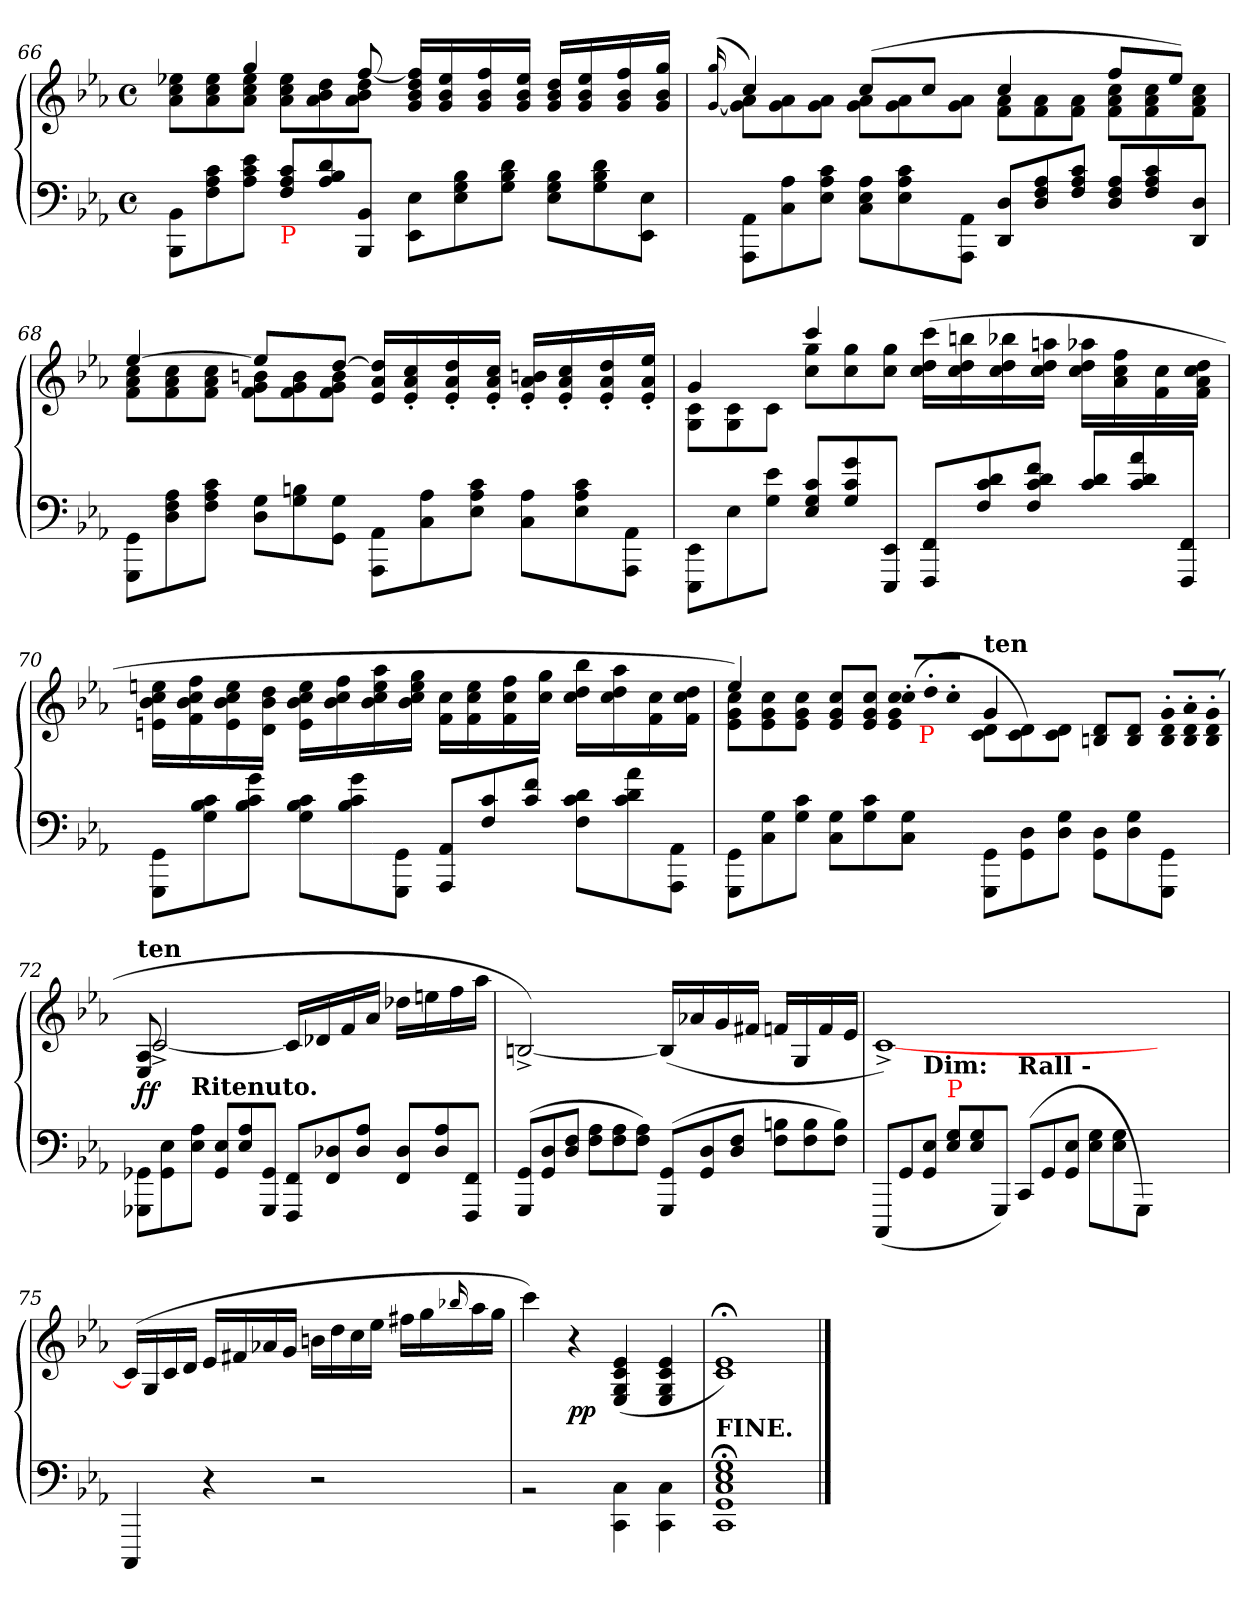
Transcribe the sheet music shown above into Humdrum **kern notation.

**kern	**kern	**dynam
*part1	*part1	*part1
*staff2	*staff1	*staff1/2
*clefF4	*clefG2	*
*k[b-e-a-]	*k[b-e-a-]	*
*M4/4	*M4/4	*
*met(c)	*met(c)	*
*Xtuplet	*Xtuplet	*
=66	=66	=66
*	*^	*
12BB- 12BBB-L	12ee-X\ 12cc\ 12a-\L	6ryy	.
12c 12A- 12F	12ee- 12cc 12a-	.	.
12e- 12c 12A-J	12ee- 12cc 12a-J	6gg/	.
!LO:TX:b:color=red:t=P	!	!	!
12c 12A- 12FL	12ee-\ 12cc\ 12a-\L	.	.
12d 12B- 12A-	12dd 12b- 12a-	12ryy	.
12BB- 12BBB-J	12dd 12b- 12a-J	[12ff/	.
12E- 12EE-L	2ryy	16ff]/ 16dd/ 16b-/ 16g/LL	.
.	.	16ee- 16b- 16g	.
12B- 12G 12E-	.	.	.
.	.	16ff 16b- 16g	.
12d 12B- 12GJ	.	.	.
.	.	16ee- 16b- 16gJJ	.
12B- 12G 12E-L	.	16dd/ 16b-/ 16g/LL	.
.	.	16ee- 16b- 16g	.
12d 12B- 12G	.	.	.
.	.	16ff 16b- 16g	.
12E- 12EE-J	.	.	.
.	.	16gg 16b- 16gJJ	.
=67	=67	=67	=67
.	(>16qqgg/ [16qqg/	.	.
12AA-\ 12AAA-\L	4cc)	12a- 12g]L	.
12A- 12C	.	12a- 12g	.
12c 12A- 12E-J	.	12a- 12gJ	.
12A-\ 12E-\ 12C\L	(>8ccL	12a- 12gL	.
12c 12A- 12E-	.	12a- 12g	.
.	8ccJ	.	.
12AA- 12AAA-J	.	12a- 12gJ	.
12D 12DDL	4cc	12a- 12fL	.
12A- 12F 12D	.	12a- 12f	.
12c 12A- 12FJ	.	12a- 12fJ	.
12A- 12F 12DL	8ffL	12cc 12a- 12fL	.
12c 12A- 12F	.	12cc 12a- 12f	.
.	8ee-J)	.	.
12D 12DDJ	.	12cc 12a- 12fJ	.
=68	=68	=68	=68
12GG\ 12GGG\L	[4ee-	12cc 12a- 12fL	.
12A- 12F 12D	.	12cc 12a- 12f	.
12c 12A- 12FJ	.	12cc 12a- 12fJ	.
12G\ 12D\L	12ee-L]	12bn 12g 12fL	.
12Bn 12G	12ryy	12b 12g 12f	.
12G 12GGJ	[12ddJ	12b 12g 12fJ	.
12AA-\ 12AAA-\L	16dd] 16a- 16e-LL	2ryy	.
.	16cc'> 16a-'> 16e-'>	.	.
12A- 12C	.	.	.
.	16dd'> 16a-'> 16e-'>	.	.
12c 12A- 12E-J	.	.	.
.	16cc'> 16a-'> 16e-'>JJ	.	.
12A-\ 12C\L	16bn'> 16a-'> 16e-'>LL	.	.
.	16cc'> 16a-'> 16e-'>	.	.
12c 12A- 12E-	.	.	.
.	16dd'> 16a-'> 16e-'>	.	.
12AA- 12AAA-J	.	.	.
.	16ee-'> 16a-'> 16e-'>JJ	.	.
=69	=69	=69	=69
12EE-\ 12EEE-\L	4g	12c 12GL	.
12E-	.	12c 12G	.
12e- 12GJ	.	12cJ	.
12c 12G 12E-L	4ccc	12gg 12ccL	.
12g 12c 12G	.	12gg 12cc	.
12EE- 12EEE-J	.	12gg 12ccJ	.
12FF 12FFFL	(>16ccc 16dd 16ccLL	2ryy	.
.	16bbn 16dd 16cc	.	.
12d 12c 12F	.	.	.
.	16bb-X 16dd 16cc	.	.
12f 12d 12c 12FJ	.	.	.
.	16aan 16dd 16ccJJ	.	.
12d 12cL	16aa-X 16dd 16ccLL	.	.
.	16ff 16cc 16a-	.	.
12a- 12d 12c	.	.	.
.	16cc 16f	.	.
12FF 12FFFJ	.	.	.
.	16dd 16cc 16a- 16fJJ	.	.
*	*v	*v	*
=70	=70	=70
12GG 12GGGL	16een\ 16cc\ 16b-\ 16en\LL	.
.	16ff 16cc 16b- 16f	.
12c 12B- 12G	.	.
.	16ee 16cc 16b- 16e	.
12g 12c 12B-J	.	.
.	16dd 16b- 16dJJ	.
12c 12B- 12GL	16ee 16cc 16b- 16eLL	.
.	16ff 16cc 16b-	.
12g 12c 12B-	.	.
.	16aa- 16ee 16cc 16b-	.
12GG 12GGGJ	.	.
.	16gg 16ee 16cc 16b-JJ	.
12AA- 12AAA-L	16cc 16fLL	.
.	16ee 16cc 16f	.
12c 12F	.	.
.	16ff 16cc 16f	.
12f 12cJ	.	.
.	16gg 16ccJJ	.
12d 12c 12FL	16bb- 16dd 16ccLL	.
.	16aa- 16dd 16cc	.
12a- 12d 12c	.	.
.	16cc 16f	.
12AA- 12AAA-J	.	.
.	16dd 16cc 16fJJ	.
=71	=71	=71
*	*^	*
12GGG\ 12GG\L	4ee-)	12e- 12g 12ccL	.
12C 12G	.	12e- 12g 12cc	.
12G 12cJ	.	12e- 12g 12ccJ	.
12C 12GL	6ryy	12e- 12g 12ccL	.
12G 12c	.	12e- 12g 12ccJ	.
!	!LO:N:vis=16	!LO:N:vis=4	!
12C 12GJ	(36cc'LL	12e- 12g 12cc	.
!	!LO:TX:b:color=red:t=P	!	!
!	!LO:N:vis=16	!	!
.	36dd'	.	.
!	!LO:N:vis=16	!	!
.	36cc'JJ	.	.
!	!LO:TX:a:B:t=ten	!	!
12GGG\ 12GG\L	4g	12c 12dL	.
12GG 12D	.	12c 12d)	.
12D 12GJ	.	12c 12dJ)	.
12GG\ 12D\L	6ryy	12Bn 12dL	.
12D 12G	.	12B 12dJ	.
!	!LO:N:vis=16	!LO:N:vis=4	!
12GGG 12GGJ	36g'>LL	12B 12d	.
!	!LO:N:vis=16	!	!
.	36B'> 36d'> 36a-'>	.	.
!	!LO:N:vis=16	!	!
.	(>36B'> 36d'> 36g'>JJ	.	.
=72	=72	=72	=72
!	!LO:TX:a:B:t=ten	!	!
12GG-X\ 12GGG-X\L	8A-/ 8E-/	[2c^>/	ff
12E-\ 12GG-\	.	.	.
.	8ryy	.	.
!LO:TX:a:B:t=Ritenuto.	!	!	!
12A- 12E-J	.	.	.
12E- 12GG-L	2.ryy	.	.
12A- 12E-	.	.	.
12GG- 12GGG-J	.	.	.
12FF 12FFFL	.	(>16c/LL]	.
.	.	16d-X	.
12D-X 12FF	.	.	.
.	.	16f	.
12A- 12D-J	.	.	.
.	.	16a-JJ	.
12D- 12FFL	.	16dd-XLL	.
.	.	16een	.
12A- 12D-	.	.	.
.	.	16ff	.
12FF 12FFFJ	.	.	.
.	.	16aa-JJ	.
*	*v	*v	*
=73	=73	=73
(12GG 12GGGL	[2Bn^>)	.
12D 12GG	.	.
12F 12DJ	.	.
12A- 12FL	.	.
12A- 12F	.	.
12A- 12FJ)	.	.
(12GG 12GGGL	(<16BLL]	.
.	16a-X	.
12D 12GG	.	.
.	16g	.
12F 12DJ	.	.
.	16f#XJJ	.
12Bn 12FL	16fnLL	.
.	16G	.
12B 12F	.	.
.	16f	.
12B 12FJ)	.	.
.	16e-JJ	.
=74	=74	=74
!	!LO:TX:a:color=red:t=P	!
*	*^	*
*	*	*^	*
(<12CCCL	[1c^<)	6ryy	2ryy	.
12GG	.	.	.	.
!	!	!LO:TX:c:B:t=Dim&colon;	!	!
12E- 12GGJ	.	3%4ryy	.	.
!LO:TX:a:color=red:t=P	!	!	!	!
12G 12E-L	.	.	.	.
12G 12E-	.	.	.	.
12GGGJ)	.	.	.	.
!	!	!	!LO:TX:b:B:t=Rall -	!
(<12CC/L	.	.	1ryy	.
12GG	.	.	.	.
12E- 12GGJ	.	.	.	.
12G\ 12E-\L	.	.	.	.
12G 12E-	.	.	.	.
12GGGJ)	.	.	.	.
2ryy	2ryy	.	.	.
*	*v	*v	*v	*
=75	=75	=75
4CCC	(>16cLL]	.
.	16G	.
.	16c	.
.	16dJJ	.
4r	16e-LL	.
.	16f#X	.
.	16a-X	.
.	16gJJ	.
2r	16bnLL	.
.	16dd	.
.	16cc	.
.	16ee-JJ	.
.	16ff#XLL	.
.	16gg	.
.	16qqbb-X/	.
.	16aa-	.
.	16ggJJ	.
=76	=76	=76
2rBB	4ccc)	.
.	4r	pp
4C\ 4CC\	(4e-/ 4c/ 4G/ 4E-/	.
4C\ 4CC\	4e-/ 4c/ 4G/ 4E-/	.
=77	=77	=77
!LO:TX:a:B:t=FINE.	!	!
1G; 1E-; 1C; 1GG; 1CC;	1e-;< 1c;<)	.
==	==	==
*-	*-	*-
